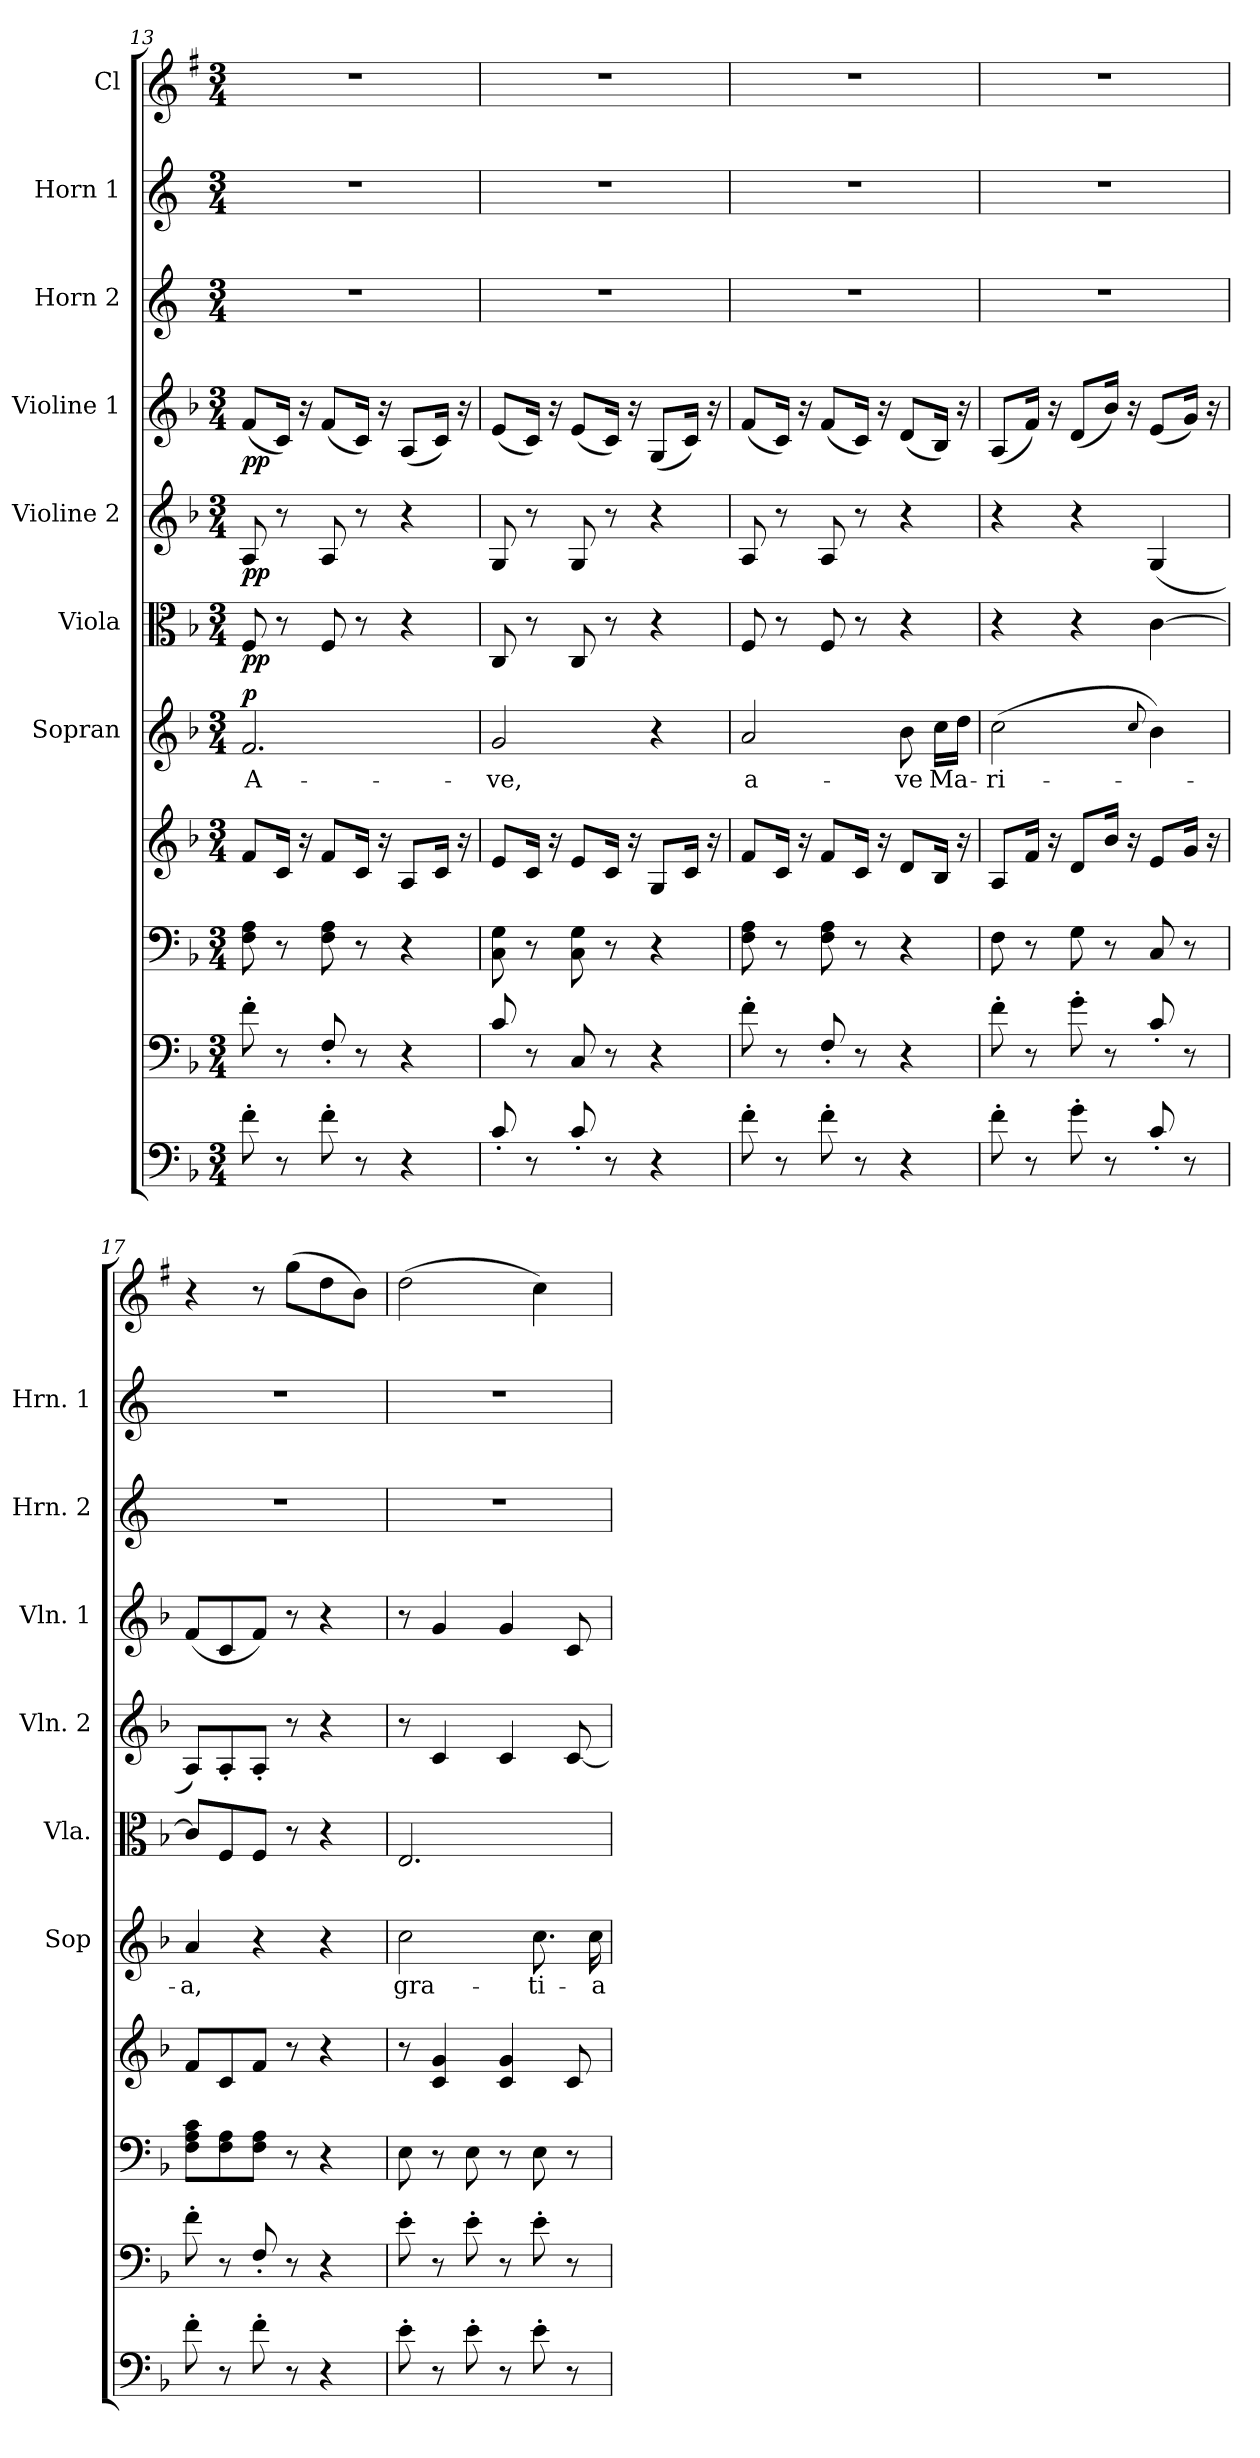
**kern	**kern	**kern	**kern	**kern	**text	**dynam	**kern	**dynam	**kern	**dynam	**kern	**dynam	**kern	**kern	**kern
*part10	*part9	*part8	*part8	*part7	*part7	*part7	*part6	*part6	*part5	*part5	*part4	*part4	*part3	*part2	*part1
*staff11	*staff10	*staff9	*staff8	*staff7	*staff7	*staff7	*staff6	*staff6	*staff5	*staff5	*staff4	*staff4	*staff3	*staff2	*staff1
*	*	*	*	*I"Sopran	*	*	*I"Viola	*	*I"Violine 2	*	*I"Violine 1	*	*I"Horn 2	*I"Horn 1	*I"Cl
*	*	*	*	*I'Sop	*	*	*I'Vla.	*	*I'Vln. 2	*	*I'Vln. 1	*	*I'Hrn. 2	*I'Hrn. 1	*
*clefF4	*clefF4	*clefF4	*clefG2	*clefG2	*	*	*clefC3	*	*clefG2	*	*clefG2	*	*clefG2	*clefG2	*clefG2
*ITrd7c12	*ITrd7c12	*	*	*	*	*	*	*	*	*	*	*	*ITrd4c7	*ITrd4c7	*ITrd1c2
*k[b-]	*k[b-]	*k[b-]	*k[b-]	*k[b-]	*	*	*k[b-]	*	*k[b-]	*	*k[b-]	*	*k[b-]	*k[b-]	*k[b-]
*F:	*F:	*F:	*F:	*F:	*	*	*F:	*	*F:	*	*F:	*	*F:	*F:	*F:
*M3/4	*M3/4	*M3/4	*M3/4	*M3/4	*	*	*M3/4	*	*M3/4	*	*M3/4	*	*M3/4	*M3/4	*M3/4
=13	=13	=13	=13	=13	=13	=13	=13	=13	=13	=13	=13	=13	=13	=13	=13
!	!	!	!	!	!LO:LY:b	!LO:DY:a	!	!LO:DY:b	!	!LO:DY:b	!	!LO:DY:b	!	!	!
8F'>\	8F'>\	8F\ 8A\	8f/L	2.f/	A-	p	8F/	pp	8A/	pp	(<8f/L	pp	2.r	2.r	2.r
8r	8r	8r	16c/Jk	.	.	.	8r	.	8r	.	16c/Jk)	.	.	.	.
.	.	.	16r	.	.	.	.	.	.	.	16r	.	.	.	.
8F'>\	8FF'</	8F\ 8A\	8f/L	.	.	.	8F/	.	8A/	.	(<8f/L	.	.	.	.
8r	8r	8r	16c/Jk	.	.	.	8r	.	8r	.	16c/Jk)	.	.	.	.
.	.	.	16r	.	.	.	.	.	.	.	16r	.	.	.	.
4r	4r	4r	8A/L	.	.	.	4r	.	4r	.	(<8A/L	.	.	.	.
.	.	.	16c/Jk	.	.	.	.	.	.	.	16c/Jk)	.	.	.	.
.	.	.	16r	.	.	.	.	.	.	.	16r	.	.	.	.
=14	=14	=14	=14	=14	=14	=14	=14	=14	=14	=14	=14	=14	=14	=14	=14
!	!	!	!	!	!LO:LY:b	!	!	!	!	!	!	!	!	!	!
8C'</	8C/	8C\ 8G\	8e/L	2g/	-ve,	.	8C/	.	8G/	.	(<8e/L	.	2.r	2.r	2.r
8r	8r	8r	16c/Jk	.	.	.	8r	.	8r	.	16c/Jk)	.	.	.	.
.	.	.	16r	.	.	.	.	.	.	.	16r	.	.	.	.
8C'</	8CC/	8C\ 8G\	8e/L	.	.	.	8C/	.	8G/	.	(<8e/L	.	.	.	.
8r	8r	8r	16c/Jk	.	.	.	8r	.	8r	.	16c/Jk)	.	.	.	.
.	.	.	16r	.	.	.	.	.	.	.	16r	.	.	.	.
4r	4r	4r	8G/L	4r	.	.	4r	.	4r	.	(<8G/L	.	.	.	.
.	.	.	16c/Jk	.	.	.	.	.	.	.	16c/Jk)	.	.	.	.
.	.	.	16r	.	.	.	.	.	.	.	16r	.	.	.	.
!!LO:PB:g=z
=15	=15	=15	=15	=15	=15	=15	=15	=15	=15	=15	=15	=15	=15	=15	=15
!	!	!	!	!	!LO:LY:b	!	!	!	!	!	!	!	!	!	!
8F'>\	8F'>\	8F\ 8A\	8f/L	2a/	a-	.	8F/	.	8A/	.	(<8f/L	.	2.r	2.r	2.r
8r	8r	8r	16c/Jk	.	.	.	8r	.	8r	.	16c/Jk)	.	.	.	.
.	.	.	16r	.	.	.	.	.	.	.	16r	.	.	.	.
8F'>\	8FF'</	8F\ 8A\	8f/L	.	.	.	8F/	.	8A/	.	(<8f/L	.	.	.	.
8r	8r	8r	16c/Jk	.	.	.	8r	.	8r	.	16c/Jk)	.	.	.	.
.	.	.	16r	.	.	.	.	.	.	.	16r	.	.	.	.
!	!	!	!	!	!LO:LY:b	!	!	!	!	!	!	!	!	!	!
4r	4r	4r	8d/L	8b-\	-ve	.	4r	.	4r	.	(<8d/L	.	.	.	.
!	!	!	!	!	!LO:LY:b	!	!	!	!	!	!	!	!	!	!
.	.	.	16B-/Jk	16cc\LL	Ma-	.	.	.	.	.	16B-/Jk)	.	.	.	.
.	.	.	16r	16dd\JJ	.	.	.	.	.	.	16r	.	.	.	.
=16	=16	=16	=16	=16	=16	=16	=16	=16	=16	=16	=16	=16	=16	=16	=16
!	!	!	!	!	!LO:LY:b	!	!	!	!	!	!	!	!	!	!
8F'>\	8F'>\	8F\	8A/L	(>2cc\	-ri-	.	4r	.	4r	.	(<8A/L	.	2.r	2.r	2.r
8r	8r	8r	16f/Jk	.	.	.	.	.	.	.	16f/Jk)	.	.	.	.
.	.	.	16r	.	.	.	.	.	.	.	16r	.	.	.	.
8G'>\	8G'>\	8G\	8d/L	.	.	.	4r	.	4r	.	(<8d/L	.	.	.	.
8r	8r	8r	16b-/Jk	.	.	.	.	.	.	.	16b-/Jk)	.	.	.	.
.	.	.	16r	.	.	.	.	.	.	.	16r	.	.	.	.
.	.	.	.	8qqcc/	.	.	.	.	.	.	.	.	.	.	.
8C'</	8C'</	8C/	8e/L	4b-\)	.	.	[4c\	.	(<4G/	.	(<8e/L	.	.	.	.
8r	8r	8r	16g/Jk	.	.	.	.	.	.	.	16g/Jk)	.	.	.	.
.	.	.	16r	.	.	.	.	.	.	.	16r	.	.	.	.
=17	=17	=17	=17	=17	=17	=17	=17	=17	=17	=17	=17	=17	=17	=17	=17
!	!	!	!	!	!LO:LY:b	!	!	!	!	!	!	!	!	!	!
8F'>\	8F'>\	8F\ 8A\ 8c\L	8f/L	4a/	-a,	.	8c/L]	.	8A/L)	.	(<8f/L	.	2.r	2.r	4r
8r	8r	8F\ 8A\	8c/	.	.	.	8F/	.	8A'</	.	8c/	.	.	.	.
8F'>\	8FF'</	8F\ 8A\J	8f/J	4r	.	.	8F/J	.	8A'</J	.	8f/J)	.	.	.	8r
8r	8r	8r	8r	.	.	.	8r	.	8r	.	8r	.	.	.	(>8ff\L
4r	4r	4r	4r	4r	.	.	4r	.	4r	.	4r	.	.	.	8cc\
.	.	.	.	.	.	.	.	.	.	.	.	.	.	.	8a\J)
=18	=18	=18	=18	=18	=18	=18	=18	=18	=18	=18	=18	=18	=18	=18	=18
!	!	!	!	!	!LO:LY:b	!	!	!	!	!	!	!	!	!	!
8E'>\	8E'>\	8E\	8r	2cc\	gra-	.	2.E/	.	8r	.	8r	.	2.r	2.r	(>2cc\
8r	8r	8r	4c/ 4g/	.	.	.	.	.	4c/	.	4g/	.	.	.	.
8E'>\	8E'>\	8E\	.	.	.	.	.	.	.	.	.	.	.	.	.
8r	8r	8r	4c/ 4g/	.	.	.	.	.	4c/	.	4g/	.	.	.	.
!	!	!	!	!	!LO:LY:b	!	!	!	!	!	!	!	!	!	!
8E'>\	8E'>\	8E\	.	8.cc\	-ti-	.	.	.	.	.	.	.	.	.	4b-\)
8r	8r	8r	8c/	.	.	.	.	.	[8c/	.	8c/	.	.	.	.
!	!	!	!	!	!LO:LY:b	!	!	!	!	!	!	!	!	!	!
.	.	.	.	16cc\	-a	.	.	.	.	.	.	.	.	.	.
=	=	=	=	=	=	=	=	=	=	=	=	=	=	=	=
*-	*-	*-	*-	*-	*-	*-	*-	*-	*-	*-	*-	*-	*-	*-	*-
